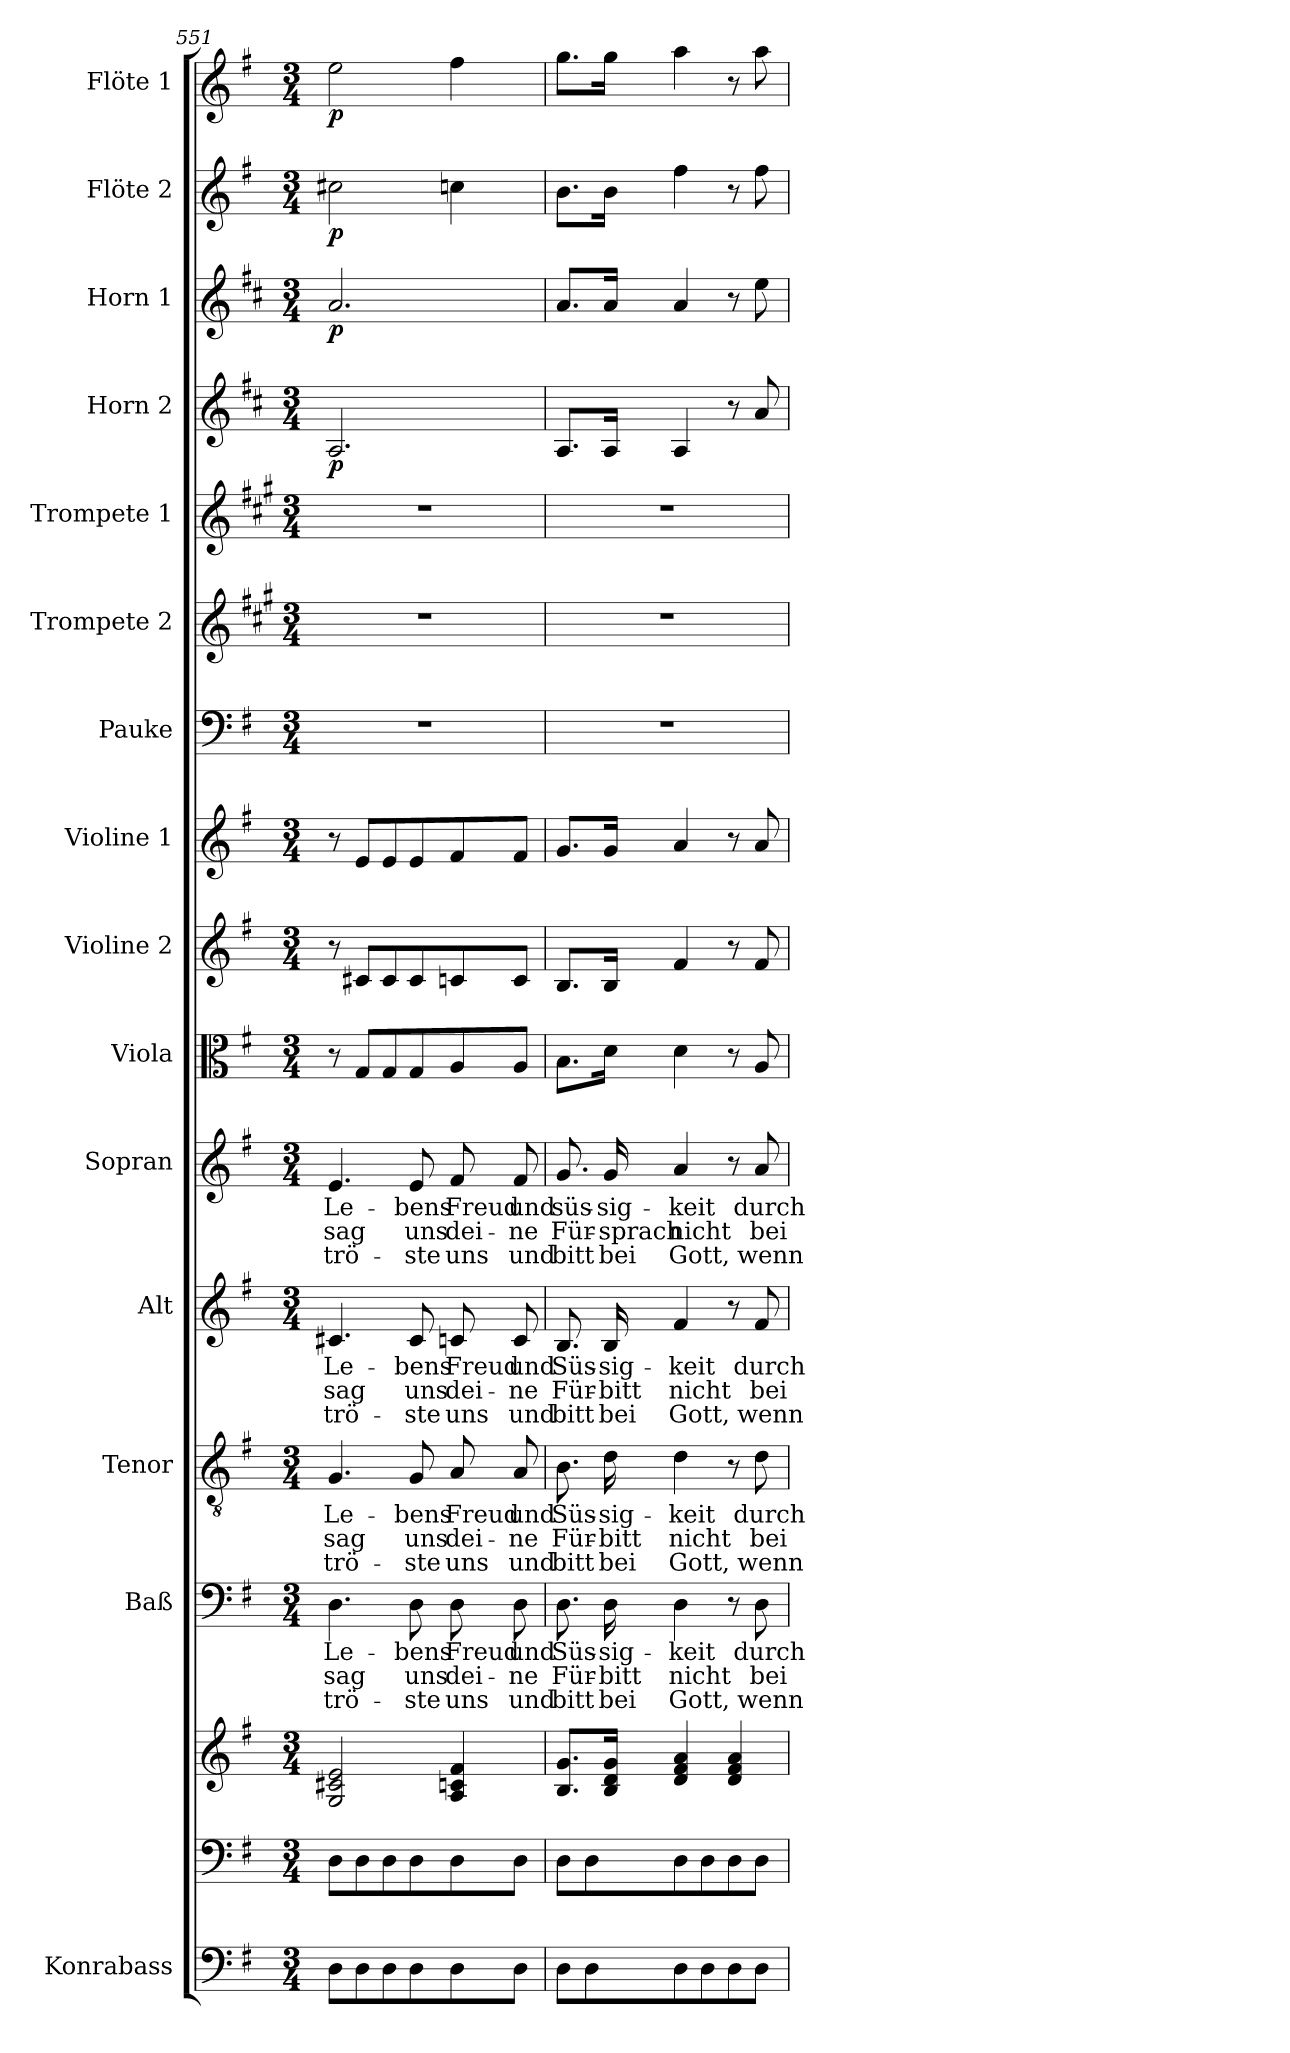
**kern	**kern	**kern	**kern	**text	**text	**text	**kern	**text	**text	**text	**kern	**text	**text	**text	**kern	**text	**text	**text	**kern	**kern	**kern	**kern	**kern	**kern	**kern	**dynam	**kern	**dynam	**kern	**dynam	**kern	**dynam
*part16	*part15	*part15	*part14	*part14	*part14	*part14	*part13	*part13	*part13	*part13	*part12	*part12	*part12	*part12	*part11	*part11	*part11	*part11	*part10	*part9	*part8	*part7	*part6	*part5	*part4	*part4	*part3	*part3	*part2	*part2	*part1	*part1
*staff17	*staff16	*staff15	*staff14	*staff14	*staff14	*staff14	*staff13	*staff13	*staff13	*staff13	*staff12	*staff12	*staff12	*staff12	*staff11	*staff11	*staff11	*staff11	*staff10	*staff9	*staff8	*staff7	*staff6	*staff5	*staff4	*staff4	*staff3	*staff3	*staff2	*staff2	*staff1	*staff1
*I"Konrabass	*	*	*I"Baß	*	*	*	*I"Tenor	*	*	*	*I"Alt	*	*	*	*I"Sopran	*	*	*	*I"Viola	*I"Violine 2	*I"Violine 1	*I"Pauke	*I"Trompete 2	*I"Trompete 1	*I"Horn 2	*	*I"Horn 1	*	*I"Flöte 2	*	*I"Flöte 1	*
*I'Kb.	*	*	*I'Baß	*	*	*	*I'Ten	*	*	*	*I'Alt	*	*	*	*I'Sop	*	*	*	*I'Vla.	*I'Vln. 2	*I'Vln. 1	*I'Pk.	*I'Trp. 2	*I'Trp. 1	*I'Hrn. 2	*	*I'Hrn. 1	*	*I'Fl. 2	*	*I'Fl. 1	*
*clefF4	*clefF4	*clefG2	*clefF4	*	*	*	*clefGv2	*	*	*	*clefG2	*	*	*	*clefG2	*	*	*	*clefC3	*clefG2	*clefG2	*clefF4	*clefG2	*clefG2	*clefG2	*	*clefG2	*	*clefG2	*	*clefG2	*
*ITrd7c12	*	*	*	*	*	*	*	*	*	*	*	*	*	*	*	*	*	*	*	*	*	*	*ITrd1c2	*ITrd1c2	*ITrd4c7	*	*ITrd4c7	*	*	*	*	*
*k[f#]	*k[f#]	*k[f#]	*k[f#]	*	*	*	*k[f#]	*	*	*	*k[f#]	*	*	*	*k[f#]	*	*	*	*k[f#]	*k[f#]	*k[f#]	*k[f#]	*k[f#]	*k[f#]	*k[f#]	*	*k[f#]	*	*k[f#]	*	*k[f#]	*
*G:	*G:	*G:	*G:	*	*	*	*G:	*	*	*	*G:	*	*	*	*G:	*	*	*	*G:	*G:	*G:	*G:	*G:	*G:	*G:	*	*G:	*	*G:	*	*G:	*
*M3/4	*M3/4	*M3/4	*M3/4	*	*	*	*M3/4	*	*	*	*M3/4	*	*	*	*M3/4	*	*	*	*M3/4	*M3/4	*M3/4	*M3/4	*M3/4	*M3/4	*M3/4	*	*M3/4	*	*M3/4	*	*M3/4	*
=551	=551	=551	=551	=551	=551	=551	=551	=551	=551	=551	=551	=551	=551	=551	=551	=551	=551	=551	=551	=551	=551	=551	=551	=551	=551	=551	=551	=551	=551	=551	=551	=551
!	!	!	!	!LO:LY:b	!LO:LY:b	!LO:LY:b	!	!LO:LY:b	!LO:LY:b	!LO:LY:b	!	!LO:LY:b	!LO:LY:b	!LO:LY:b	!	!LO:LY:b	!LO:LY:b	!LO:LY:b	!	!	!	!	!	!	!	!LO:DY:b	!	!LO:DY:b	!	!LO:DY:b	!	!LO:DY:b
8DD\L	8D\L	2G/ 2c#X/ 2e/	4.D\	Le-	-sag	trö-	4.G/	Le-	-sag	trö-	4.c#X/	Le-	-sag	trö-	4.e/	Le-	-sag	trö-	8r	8r	8r	2.r	2.r	2.r	2.D/	p	2.d/	p	2cc#X\	p	2ee\	p
8DD\	8D\	.	.	.	.	.	.	.	.	.	.	.	.	.	.	.	.	.	8G/L	8c#X/L	8e/L	.	.	.	.	.	.	.	.	.	.	.
8DD\	8D\	.	.	.	.	.	.	.	.	.	.	.	.	.	.	.	.	.	8G/	8c#/	8e/	.	.	.	.	.	.	.	.	.	.	.
!	!	!	!	!LO:LY:b	!LO:LY:b	!LO:LY:b	!	!LO:LY:b	!LO:LY:b	!LO:LY:b	!	!LO:LY:b	!LO:LY:b	!LO:LY:b	!	!LO:LY:b	!LO:LY:b	!LO:LY:b	!	!	!	!	!	!	!	!	!	!	!	!	!	!
8DD\	8D\	.	8D\	-bens	uns	-ste	8G/	-bens	uns	-ste	8c#/	-bens	uns	-ste	8e/	-bens	uns	-ste	8G/	8c#/	8e/	.	.	.	.	.	.	.	.	.	.	.
!	!	!	!	!LO:LY:b	!LO:LY:b	!LO:LY:b	!	!LO:LY:b	!LO:LY:b	!LO:LY:b	!	!LO:LY:b	!LO:LY:b	!LO:LY:b	!	!LO:LY:b	!LO:LY:b	!LO:LY:b	!	!	!	!	!	!	!	!	!	!	!	!	!	!
8DD\	8D\	4A/ 4cn/ 4f#/	8D\	Freud	dei-	uns	8A/	Freud	dei-	uns	8cn/	Freud	dei-	uns	8f#/	Freud	dei-	uns	8A/	8cn/	8f#/	.	.	.	.	.	.	.	4ccn\	.	4ff#\	.
!	!	!	!	!LO:LY:b	!LO:LY:b	!LO:LY:b	!	!LO:LY:b	!LO:LY:b	!LO:LY:b	!	!LO:LY:b	!LO:LY:b	!LO:LY:b	!	!LO:LY:b	!LO:LY:b	!LO:LY:b	!	!	!	!	!	!	!	!	!	!	!	!	!	!
8DD\J	8D\J	.	8D\	und	-ne	und	8A/	und	-ne	und	8c/	und	-ne	und	8f#/	und	-ne	und	8A/J	8c/J	8f#/J	.	.	.	.	.	.	.	.	.	.	.
=552	=552	=552	=552	=552	=552	=552	=552	=552	=552	=552	=552	=552	=552	=552	=552	=552	=552	=552	=552	=552	=552	=552	=552	=552	=552	=552	=552	=552	=552	=552	=552	=552
!	!	!	!	!LO:LY:b	!LO:LY:b	!LO:LY:b	!	!LO:LY:b	!LO:LY:b	!LO:LY:b	!	!LO:LY:b	!LO:LY:b	!LO:LY:b	!	!LO:LY:b	!LO:LY:b	!LO:LY:b	!	!	!	!	!	!	!	!	!	!	!	!	!	!
8DD\L	8D\L	8.B/ 8.g/L	8.D\	Süs-	Für-	bitt	8.B\	Süs-	Für-	bitt	8.B/	Süs-	Für-	bitt	8.g/	süs-	Für-	bitt	8.B\L	8.B/L	8.g/L	2.r	2.r	2.r	8.D/L	.	8.d/L	.	8.b\L	.	8.gg\L	.
8DD\	8D\	.	.	.	.	.	.	.	.	.	.	.	.	.	.	.	.	.	.	.	.	.	.	.	.	.	.	.	.	.	.	.
!	!	!	!	!LO:LY:b	!LO:LY:b	!LO:LY:b	!	!LO:LY:b	!LO:LY:b	!LO:LY:b	!	!LO:LY:b	!LO:LY:b	!LO:LY:b	!	!LO:LY:b	!LO:LY:b	!LO:LY:b	!	!	!	!	!	!	!	!	!	!	!	!	!	!
.	.	16B/ 16d/ 16g/Jk	16D\	-sig-	-bitt	bei	16d\	-sig-	-bitt	bei	16B/	-sig-	-bitt	bei	16g/	-sig-	-sprach	bei	16d\Jk	16B/Jk	16g/Jk	.	.	.	16D/Jk	.	16d/Jk	.	16b\Jk	.	16gg\Jk	.
!	!	!	!	!LO:LY:b	!LO:LY:b	!LO:LY:b	!	!LO:LY:b	!LO:LY:b	!LO:LY:b	!	!LO:LY:b	!LO:LY:b	!LO:LY:b	!	!LO:LY:b	!LO:LY:b	!LO:LY:b	!	!	!	!	!	!	!	!	!	!	!	!	!	!
8DD\	8D\	4d/ 4f#/ 4a/	4D\	-keit	nicht	Gott,	4d\	-keit	nicht	Gott,	4f#/	-keit	nicht	Gott,	4a/	-keit	nicht	Gott,	4d\	4f#/	4a/	.	.	.	4D/	.	4d/	.	4ff#\	.	4aa\	.
8DD\	8D\	.	.	.	.	.	.	.	.	.	.	.	.	.	.	.	.	.	.	.	.	.	.	.	.	.	.	.	.	.	.	.
8DD\	8D\	4d/ 4f#/ 4a/	8r	.	.	.	8r	.	.	.	8r	.	.	.	8r	.	.	.	8r	8r	8r	.	.	.	8r	.	8r	.	8r	.	8r	.
!	!	!	!	!LO:LY:b	!LO:LY:b	!LO:LY:b	!	!LO:LY:b	!LO:LY:b	!LO:LY:b	!	!LO:LY:b	!LO:LY:b	!LO:LY:b	!	!LO:LY:b	!LO:LY:b	!LO:LY:b	!	!	!	!	!	!	!	!	!	!	!	!	!	!
8DD\J	8D\J	.	8D\	durch	bei	wenn	8d\	durch	bei	wenn	8f#/	durch	bei	wenn	8a/	durch	bei	wenn	8A/	8f#/	8a/	.	.	.	8d/	.	8a\	.	8ff#\	.	8aa\	.
=	=	=	=	=	=	=	=	=	=	=	=	=	=	=	=	=	=	=	=	=	=	=	=	=	=	=	=	=	=	=	=	=
*-	*-	*-	*-	*-	*-	*-	*-	*-	*-	*-	*-	*-	*-	*-	*-	*-	*-	*-	*-	*-	*-	*-	*-	*-	*-	*-	*-	*-	*-	*-	*-	*-
